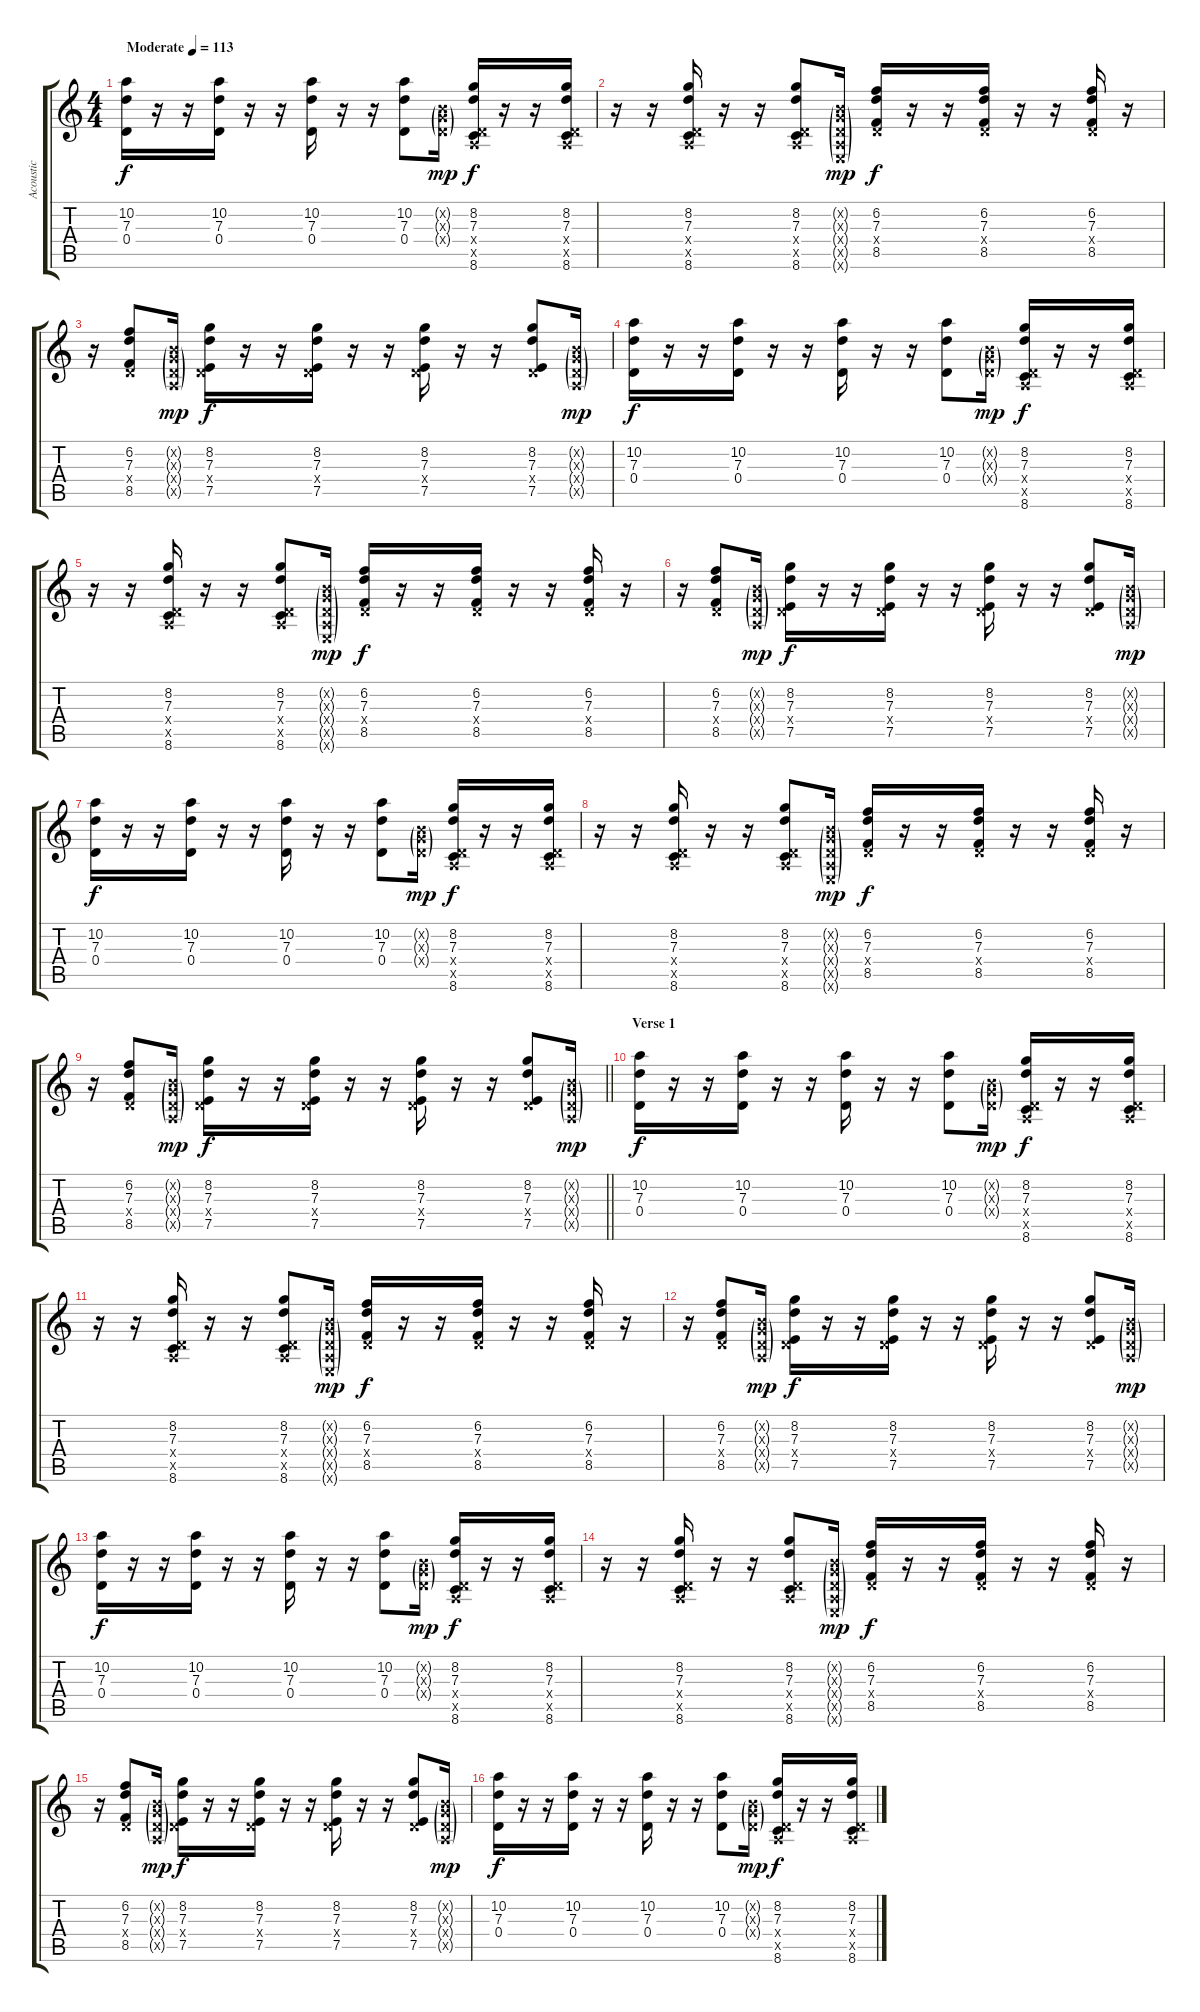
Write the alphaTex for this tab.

\track ("Acoustic" "Acoustic") {instrument acousticguitarsteel}
\staff {score tabs}
\tuning (E4 B3 G3 D3 A2 E2) {hide}
\ts (4 4)
\tempo (113 "Moderate")
\clef g2
\ks c
(10.2 7.3 0.4).16{dy f instrument acousticguitarsteel} r.16 r.16 (10.2 7.3 0.4).16 r.16 r.16 (10.2 7.3 0.4).16 r.16 r.16 (10.2 7.3 0.4).8 (0.2{g x} 0.3{g x} 0.4{g x}).16{dy mp} (8.2 7.3 0.4{x} 0.5{x} 8.6).16{dy f} r.16 r.16 (8.2 7.3 0.4{x} 0.5{x} 8.6).16 |
r.16 r.16 (8.2 7.3 0.4{x} 0.5{x} 8.6).16 r.16 r.16 (8.2 7.3 0.4{x} 0.5{x} 8.6).8 (0.2{g x} 0.3{g x} 0.4{g x} 0.5{g x} 0.6{g x}).16{dy mp} (6.2 7.3 0.4{x} 8.5).16{dy f} r.16 r.16 (6.2 7.3 0.4{x} 8.5).16 r.16 r.16 (6.2 7.3 0.4{x} 8.5).16 r.16 |
r.16 (6.2 7.3 0.4{x} 8.5).8 (0.2{g x} 0.3{g x} 0.4{g x} 0.5{g x}).16{dy mp} (8.2 7.3 0.4{x} 7.5).16{dy f} r.16 r.16 (8.2 7.3 0.4{x} 7.5).16 r.16 r.16 (8.2 7.3 0.4{x} 7.5).16 r.16 r.16 (8.2 7.3 0.4{x} 7.5).8 (0.2{g x} 0.3{g x} 0.4{g x} 0.5{g x}).16{dy mp} |
(10.2 7.3 0.4).16{dy f} r.16 r.16 (10.2 7.3 0.4).16 r.16 r.16 (10.2 7.3 0.4).16 r.16 r.16 (10.2 7.3 0.4).8 (0.2{g x} 0.3{g x} 0.4{g x}).16{dy mp} (8.2 7.3 0.4{x} 0.5{x} 8.6).16{dy f} r.16 r.16 (8.2 7.3 0.4{x} 0.5{x} 8.6).16 |
r.16 r.16 (8.2 7.3 0.4{x} 0.5{x} 8.6).16 r.16 r.16 (8.2 7.3 0.4{x} 0.5{x} 8.6).8 (0.2{g x} 0.3{g x} 0.4{g x} 0.5{g x} 0.6{g x}).16{dy mp} (6.2 7.3 0.4{x} 8.5).16{dy f} r.16 r.16 (6.2 7.3 0.4{x} 8.5).16 r.16 r.16 (6.2 7.3 0.4{x} 8.5).16 r.16 |
r.16 (6.2 7.3 0.4{x} 8.5).8 (0.2{g x} 0.3{g x} 0.4{g x} 0.5{g x}).16{dy mp} (8.2 7.3 0.4{x} 7.5).16{dy f} r.16 r.16 (8.2 7.3 0.4{x} 7.5).16 r.16 r.16 (8.2 7.3 0.4{x} 7.5).16 r.16 r.16 (8.2 7.3 0.4{x} 7.5).8 (0.2{g x} 0.3{g x} 0.4{g x} 0.5{g x}).16{dy mp} |
(10.2 7.3 0.4).16{dy f} r.16 r.16 (10.2 7.3 0.4).16 r.16 r.16 (10.2 7.3 0.4).16 r.16 r.16 (10.2 7.3 0.4).8 (0.2{g x} 0.3{g x} 0.4{g x}).16{dy mp} (8.2 7.3 0.4{x} 0.5{x} 8.6).16{dy f} r.16 r.16 (8.2 7.3 0.4{x} 0.5{x} 8.6).16 |
r.16 r.16 (8.2 7.3 0.4{x} 0.5{x} 8.6).16 r.16 r.16 (8.2 7.3 0.4{x} 0.5{x} 8.6).8 (0.2{g x} 0.3{g x} 0.4{g x} 0.5{g x} 0.6{g x}).16{dy mp} (6.2 7.3 0.4{x} 8.5).16{dy f} r.16 r.16 (6.2 7.3 0.4{x} 8.5).16 r.16 r.16 (6.2 7.3 0.4{x} 8.5).16 r.16 |
\barLineRight lightlight
r.16 (6.2 7.3 0.4{x} 8.5).8 (0.2{g x} 0.3{g x} 0.4{g x} 0.5{g x}).16{dy mp} (8.2 7.3 0.4{x} 7.5).16{dy f} r.16 r.16 (8.2 7.3 0.4{x} 7.5).16 r.16 r.16 (8.2 7.3 0.4{x} 7.5).16 r.16 r.16 (8.2 7.3 0.4{x} 7.5).8 (0.2{g x} 0.3{g x} 0.4{g x} 0.5{g x}).16{dy mp} |
\section ("" "Verse 1")
(10.2 7.3 0.4).16{dy f} r.16 r.16 (10.2 7.3 0.4).16 r.16 r.16 (10.2 7.3 0.4).16 r.16 r.16 (10.2 7.3 0.4).8 (0.2{g x} 0.3{g x} 0.4{g x}).16{dy mp} (8.2 7.3 0.4{x} 0.5{x} 8.6).16{dy f} r.16 r.16 (8.2 7.3 0.4{x} 0.5{x} 8.6).16 |
r.16 r.16 (8.2 7.3 0.4{x} 0.5{x} 8.6).16 r.16 r.16 (8.2 7.3 0.4{x} 0.5{x} 8.6).8 (0.2{g x} 0.3{g x} 0.4{g x} 0.5{g x} 0.6{g x}).16{dy mp} (6.2 7.3 0.4{x} 8.5).16{dy f} r.16 r.16 (6.2 7.3 0.4{x} 8.5).16 r.16 r.16 (6.2 7.3 0.4{x} 8.5).16 r.16 |
r.16 (6.2 7.3 0.4{x} 8.5).8 (0.2{g x} 0.3{g x} 0.4{g x} 0.5{g x}).16{dy mp} (8.2 7.3 0.4{x} 7.5).16{dy f} r.16 r.16 (8.2 7.3 0.4{x} 7.5).16 r.16 r.16 (8.2 7.3 0.4{x} 7.5).16 r.16 r.16 (8.2 7.3 0.4{x} 7.5).8 (0.2{g x} 0.3{g x} 0.4{g x} 0.5{g x}).16{dy mp} |
(10.2 7.3 0.4).16{dy f} r.16 r.16 (10.2 7.3 0.4).16 r.16 r.16 (10.2 7.3 0.4).16 r.16 r.16 (10.2 7.3 0.4).8 (0.2{g x} 0.3{g x} 0.4{g x}).16{dy mp} (8.2 7.3 0.4{x} 0.5{x} 8.6).16{dy f} r.16 r.16 (8.2 7.3 0.4{x} 0.5{x} 8.6).16 |
r.16 r.16 (8.2 7.3 0.4{x} 0.5{x} 8.6).16 r.16 r.16 (8.2 7.3 0.4{x} 0.5{x} 8.6).8 (0.2{g x} 0.3{g x} 0.4{g x} 0.5{g x} 0.6{g x}).16{dy mp} (6.2 7.3 0.4{x} 8.5).16{dy f} r.16 r.16 (6.2 7.3 0.4{x} 8.5).16 r.16 r.16 (6.2 7.3 0.4{x} 8.5).16 r.16 |
r.16 (6.2 7.3 0.4{x} 8.5).8 (0.2{g x} 0.3{g x} 0.4{g x} 0.5{g x}).16{dy mp} (8.2 7.3 0.4{x} 7.5).16{dy f} r.16 r.16 (8.2 7.3 0.4{x} 7.5).16 r.16 r.16 (8.2 7.3 0.4{x} 7.5).16 r.16 r.16 (8.2 7.3 0.4{x} 7.5).8 (0.2{g x} 0.3{g x} 0.4{g x} 0.5{g x}).16{dy mp} |
(10.2 7.3 0.4).16{dy f} r.16 r.16 (10.2 7.3 0.4).16 r.16 r.16 (10.2 7.3 0.4).16 r.16 r.16 (10.2 7.3 0.4).8 (0.2{g x} 0.3{g x} 0.4{g x}).16{dy mp} (8.2 7.3 0.4{x} 0.5{x} 8.6).16{dy f} r.16 r.16 (8.2 7.3 0.4{x} 0.5{x} 8.6).16
